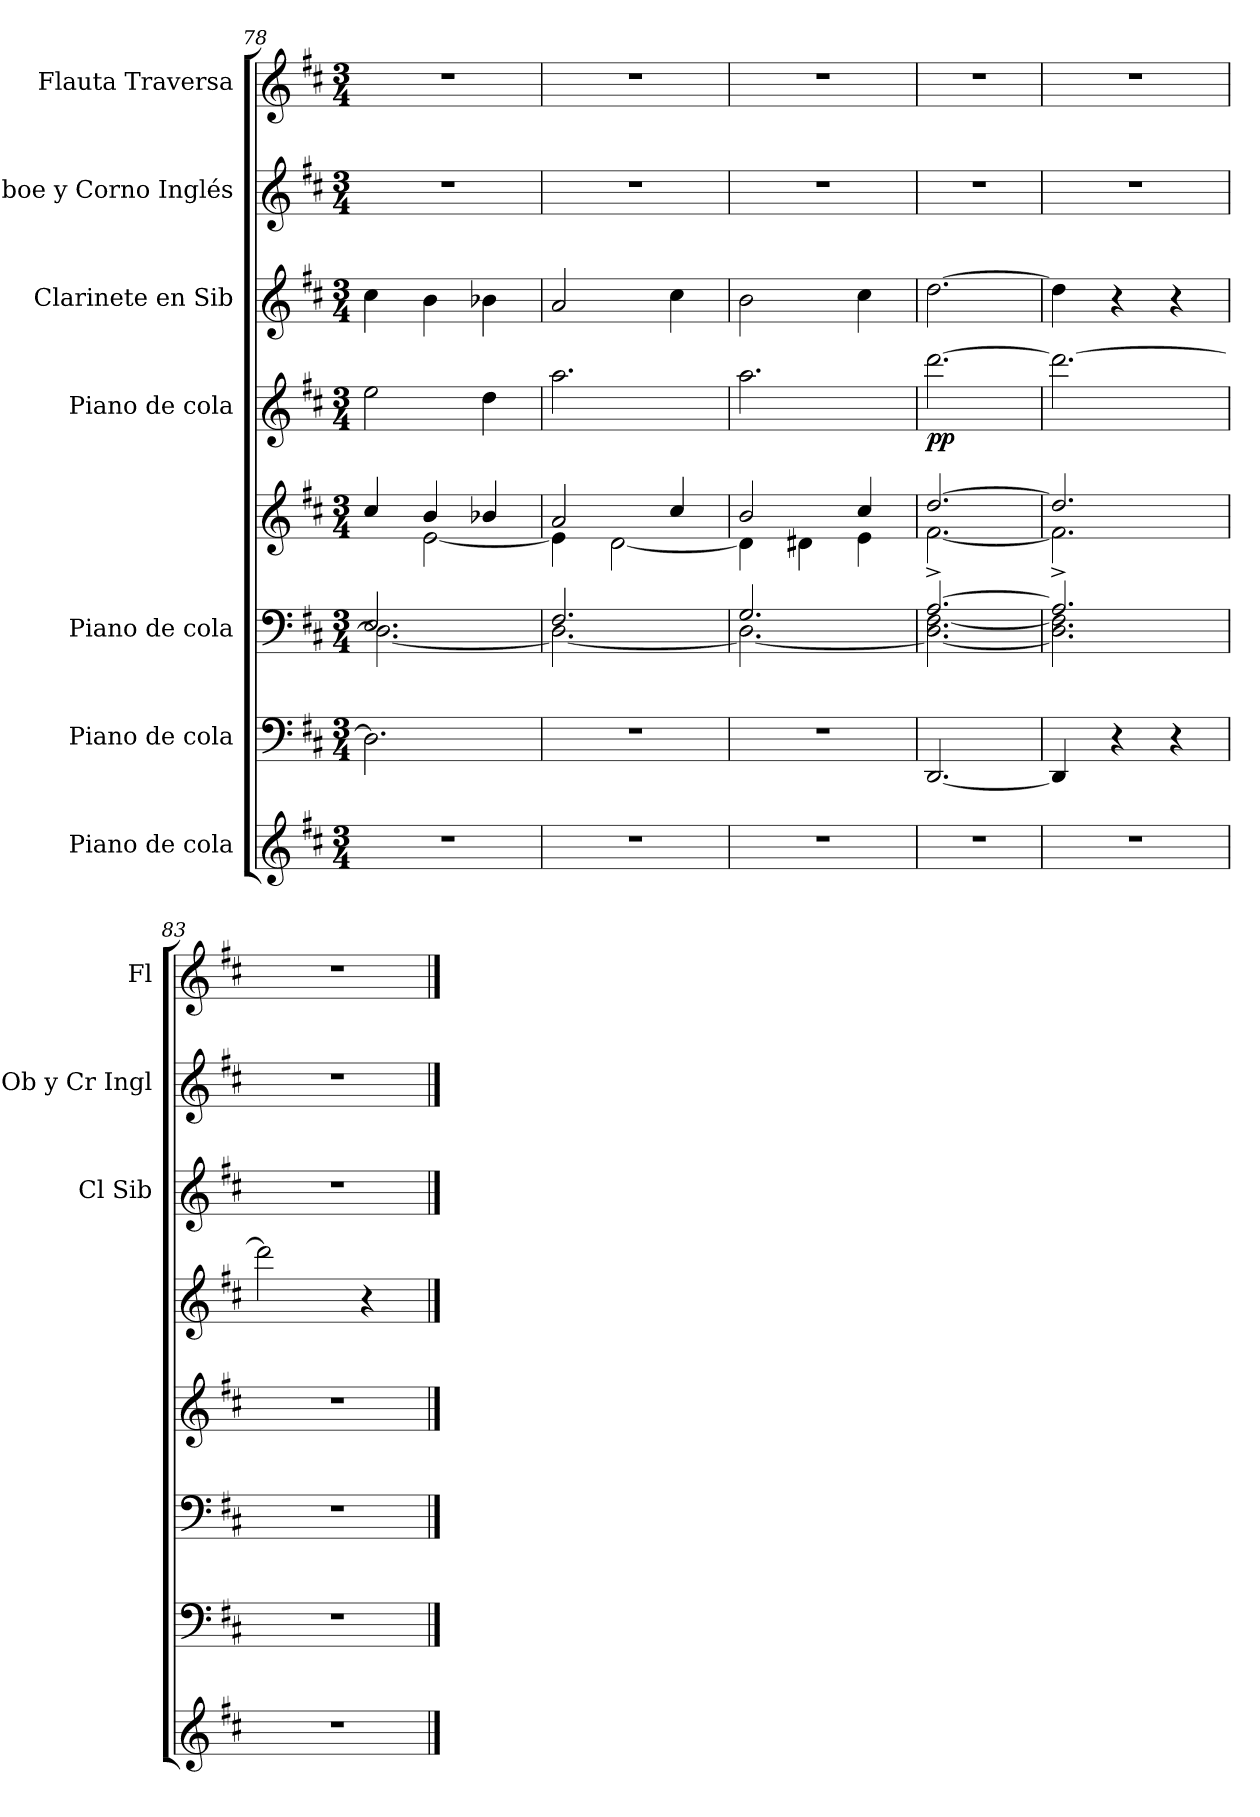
**kern	**kern	**kern	**kern	**kern	**dynam	**kern	**kern	**kern
*part7	*part6	*part5	*part5	*part4	*part4	*part3	*part2	*part1
*staff8	*staff7	*staff6	*staff5	*staff4	*staff4	*staff3	*staff2	*staff1
*I"Piano de cola	*I"Piano de cola	*I"Piano de cola	*	*I"Piano de cola	*	*I"Clarinete en Sib	*I"Oboe y Corno Inglés	*I"Flauta Traversa
*	*	*	*	*	*	*I'Cl Sib	*I'Ob y Cr Ingl	*I'Fl
*clefG2	*clefF4	*clefF4	*clefG2	*clefG2	*	*clefG2	*clefG2	*clefG2
*k[f#c#]	*k[f#c#]	*k[f#c#]	*k[f#c#]	*k[f#c#]	*	*k[f#c#]	*k[f#c#]	*k[f#c#]
*M3/4	*M3/4	*M3/4	*M3/4	*M3/4	*	*M3/4	*M3/4	*M3/4
=78	=78	=78	=78	=78	=78	=78	=78	=78
*	*	*^	*^	*	*	*	*	*
2.r	2.D\]	2.E/	2.D\_	4cc#/	4ryy	2ee\	.	4cc#\	2.r	2.r
.	.	.	.	4b/	[2e\	.	.	4b\	.	.
.	.	.	.	4b-X/	.	4dd\	.	4b-X\	.	.
=79	=79	=79	=79	=79	=79	=79	=79	=79	=79	=79
2.r	2.r	2.F#/	2.D\_	2a/	4e\]	2.aa\	.	2a/	2.r	2.r
.	.	.	.	.	[2d\	.	.	.	.	.
.	.	.	.	4cc#/	.	.	.	4cc#\	.	.
=80	=80	=80	=80	=80	=80	=80	=80	=80	=80	=80
2.r	2.r	2.G/	2.D\_	2b/	4d\]	2.aa\	.	2b\	2.r	2.r
.	.	.	.	.	4d#X\	.	.	.	.	.
.	.	.	.	4cc#/	4e\	.	.	4cc#\	.	.
!!LO:PB:g=z
=81	=81	=81	=81	=81	=81	=81	=81	=81	=81	=81
!	!	!	!	!	!	!	!LO:DY:b	!	!	!
2.r	[2.DD/	[2.A/	2.D\_ [2.F#\	[2.dd/	[2.f#^\	[2.ddd\	pp	[2.dd\	2.r	2.r
=82	=82	=82	=82	=82	=82	=82	=82	=82	=82	=82
2.r	4DD/]	2.A/]	2.D\] 2.F#\]	2.dd/]	2.f#^\]	2.ddd\_	.	4dd\]	2.r	2.r
.	4r	.	.	.	.	.	.	4r	.	.
.	4r	.	.	.	.	.	.	4r	.	.
*	*	*v	*v	*	*	*	*	*	*	*
*	*	*	*v	*v	*	*	*	*	*
=83	=83	=83	=83	=83	=83	=83	=83	=83
2.r	2.r	2.r	2.r	2ddd\]	.	2.r	2.r	2.r
.	.	.	.	4r	.	.	.	.
==	==	==	==	==	==	==	==	==
*-	*-	*-	*-	*-	*-	*-	*-	*-
